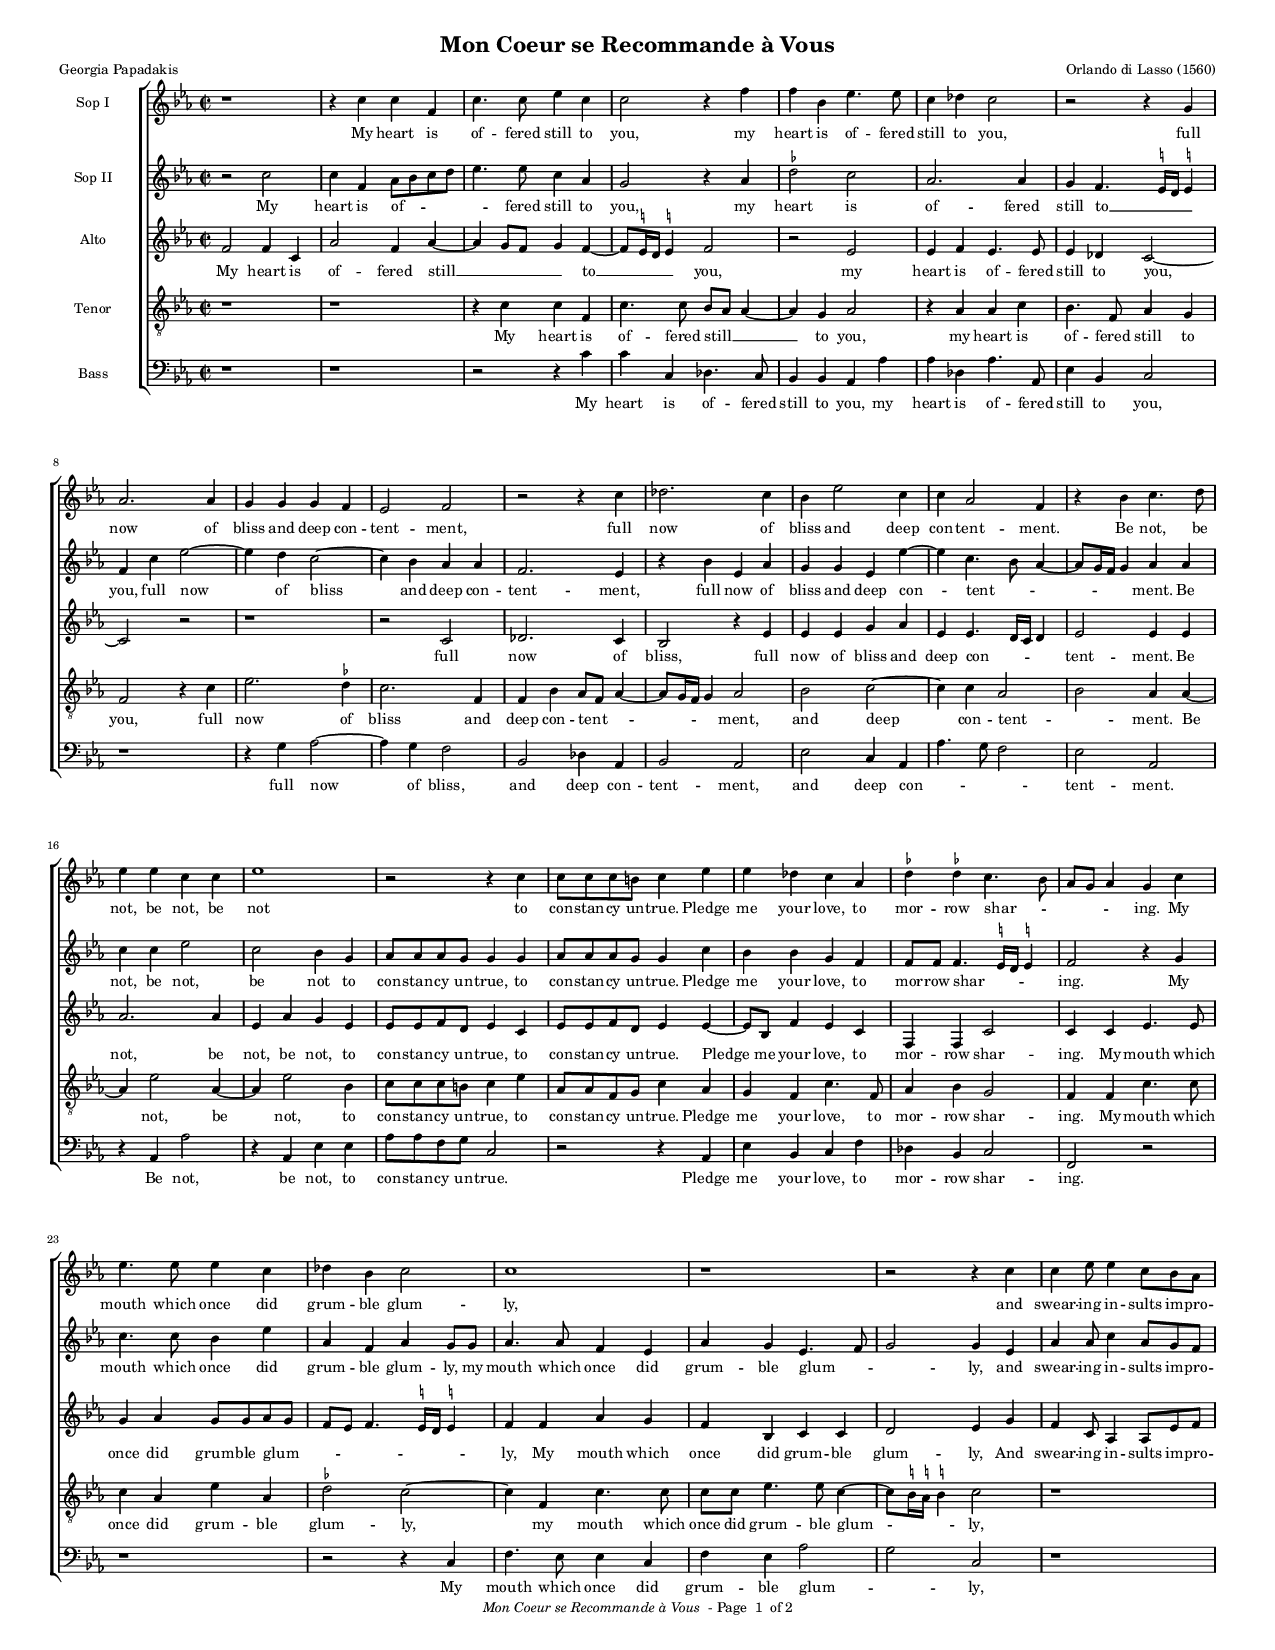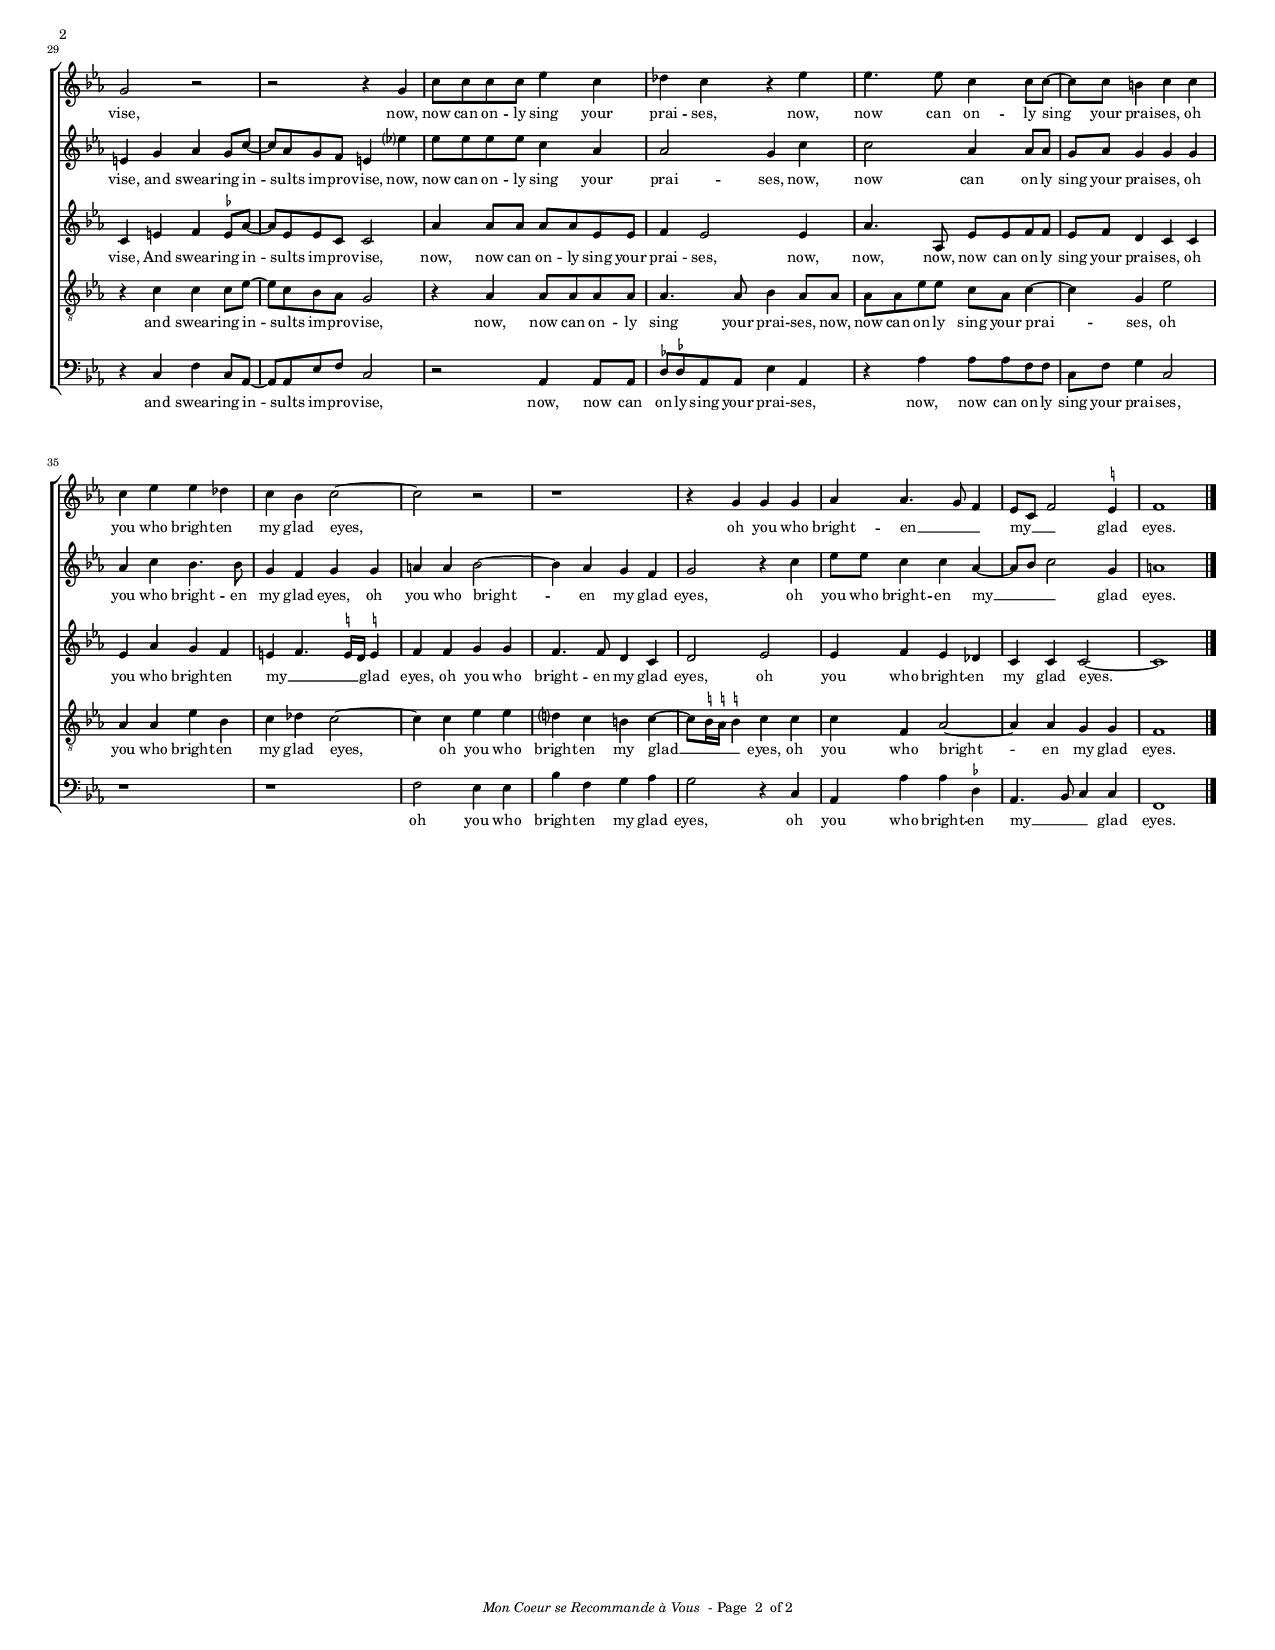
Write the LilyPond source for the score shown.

%{
monCoeur
===================
%}

\paper {
  #(set-paper-size "letter")
  oddFooterMarkup = \markup {
    \fill-line { \line {
      \italic \fromproperty #'header:title
      " - Page "
      \fromproperty #'page:page-number-string
      " of 2"
    } }
  }
  evenFooterMarkup = \oddFooterMarkup
}

\header{
  title = "Mon Coeur se Recommande à Vous"
  composer = "Orlando di Lasso (1560)"
  poet = "Georgia Papadakis"
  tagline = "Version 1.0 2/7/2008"
}

\include "english.ly"

%\autoBeamOff

 #(set-global-staff-size 12)

global = {
	\key ef \major
	%\key f \major
	\time 2/2
	\override Score.BarNumber #'padding = #3
	 
}

sopIMusic = \transpose f ef \relative c''{ \clef treble
	\set Staff.instrumentName = "Sop I"
	%measuress 1-5  
	r1 |  r4 d d g,  | d'4. d8 f4 d  | d2 r4 g  | g c, f4. f8  | 
	%measuress 6-10 
	d4 ef d2 | r2 r4 a  | bf2. bf4  | a a a g  | f2 g  | 
	%measuress 11-15 
	r2 r4 d'4  | ef2. d4 | c f2 d4 | d4 bf2 g4 | r4 c4 d4. e8 | 
	%measuress 16-20 
	f4 f d d | f1 | r2 r4 d4 | d8 d d cs d4 f4 | f ef d bf | | 
	%measuress 21-25 
	\set suggestAccidentals = ##t ef ef! d4. c8 \set suggestAccidentals = ##f | bf a bf4 a d  | f4. f8 f4 d4 | ef c d2 | d1 | 
	%measuress 26-30 
	r1 | r2 r4 d4 | d f8 f4 d8 c bf | a2 r2 | r2 r4 a4 | 
	%measuress 31-35 
	d8 d d d f4 d4 | ef d r4 f | f4. f8 d4 d8 d8 ~ | d d8 cs4 d d | d f f ef | 
	%measuress 36-40 
	d c d2 ~ | d2 r2 | r1 | r4 a4 a a | bf bf4. a8 g4 | | 
	%measuress 41-42 
	f8 d g2 \once \set suggestAccidentals = ##t fs4 | g1 \bar "|."
}

sopIIMusic = \transpose f ef \relative c'' { \clef treble
	\set Staff.instrumentName = "Sop II"
	%measuress 1-5  
	r2 d2  | d4 g, bf8 c d e  | f4. f8 d4 bf  | a2 r4 bf4  | \once \set suggestAccidentals = ##t ef2 d |
	%measuress 6-10 
	bf2. bf4  | a g4. \once \set suggestAccidentals = ##t fs16 e \once \set suggestAccidentals = ##t fs!4 | g d' f2 ~ | f4 e d2 ~ | d4 c bf bf | 
	%measuress 11-15 
	g2. f4 | r4 c' f, bf | a a f f'4 ~  | f4 d4. c8 bf4 ~ | bf8 a16 g a4 bf bf | 
	%measuress 16-20 
	d d f2 | d2 c4 a | bf8 bf bf a a4 a | bf8 bf bf a a4 d	 | c c a g | 
	%measuress 21-25 
	g8 g g4. \set suggestAccidentals = ##t fs16 e fs!4 \set suggestAccidentals = ##f  | g2 r4 a4 | d4. d8 c4 f | bf, g bf a8 a8	 | bf4. bf8 g4 f | 
	%measuress 26-30 
	bf  a f4. g8 | a2 a4 f | bf bf8 d4 bf8 a g | fs4 a bf a8 d8 ~	 | d8 bf a g fs4 f'? |
	%measuress 31-35 
	f8 f f f d4 bf | bf2 a4 d | d2 bf4 bf8 bf | a bf a4 a a | bf d c4. c8 | 
	%measuress 36-40 
	a4 g a a | b b c2 ~ | c4 bf a g | a2 r4 d4 | f8 f d4 d bf ~ | 
	%measuress 41-42 
	bf8 c8 d2 a4  | b1  
		
}
	
altoMusic = \transpose f ef \relative c' { \clef treble
	\set Staff.instrumentName = "Alto"
	%measure 1 - 5  
	g'2 g4 d | bf'2 g4 bf ~ | bf a8 g a4 g4 ~ | g8 \set suggestAccidentals = ##t fs16 e fs!4 \set suggestAccidentals = ##f g2 | r2 f2 | 
	%measure 6-10  
	f4 g f4. f8  | f4 ef d2 ~  | d2 r2 | r1 | r2 d2 | 
	%measure 11-15  
	ef2. d4 | c2 r4 f4 | f f a bf | f f4. e16 d e4 | f2 f4 f | 
	%measure 16-20  
	bf2. bf4 | f4 bf a f | f8 f g e f4 d | f8 f g e f4 f4 ~ | f8 c g'4 f d | 
	%measure 21-25  
	g, g d'2 | d4 d f4. f8 | a4 bf a8 a bf a | g f g4. \set suggestAccidentals = ##t fs16 e fs!4 \set suggestAccidentals = ##f  | g4 g bf a  | 
	%measure 26-30  
	g c, d d  | e2 f4 a | g d8 bf4 bf8 f' g | d4 fs g \once \set suggestAccidentals = ##t f!8 bf8 ~  | bf8 f f d d2 | 
	%measure 31-35  
	bf'4 bf8 bf bf bf f f | g4 f2 f4 | bf4. bf,8 f' f g g | f g e4 d d | f4 bf a g | 
	%measure 36-40  
	fs g4. \set suggestAccidentals = ##t fs!16 e fs!4 \set suggestAccidentals = ##f  | g4 g a a | g4. g8 e4 d | e2 f2 | f4 g f ef | 
	%measure 41-42  
	d d d2 ~ | d1  
}

tenorMusic = \transpose f ef \relative c' { \clef "G_8"
	\set Staff.instrumentName = "Tenor"
	%measure 1-5
	r1 | r1 | r4 d4 d g, | d'4. d8 c bf bf4 ~ | bf4 a bf2 | 
	%measure 6-10  
	r4 bf4 bf d | c4. g8 bf4 a | g2 r4 d'4 | f2. \once \set suggestAccidentals = ##t ef4 | d2. g,4 | 
	%measure 11-15  
	g c bf8 g bf4 ~ | bf8 a16 g a4 bf2 | c2 d2 ~ | d4 d4 bf2 | c2 bf4 bf ~ | 
	%measure 16-20  
	bf f'2  bf,4 ~ | bf f'2 c4 | d8 d d cs d4 f | bf,8 bf g a d4 bf | a g d'4. g,8 | 
	%measure 21-25  
	bf4 c a2 | g4 g d'4. d8 | d4 bf f' bf,  | \once \set suggestAccidentals = ##t ef2 d2 ~ | d4 g,4 d'4. d8 | 
	%measure 26-30  
	d d f4. f8 d4 ~ | d8 \set suggestAccidentals = ##t cs16 b! cs!4 d2 \set suggestAccidentals = ##f  | r1 | r4 d4 d d8 f8 ~ | f8 d c bf a2 | 
	%measure 31-35  
	r4 bf4 bf8 bf bf bf | bf4. bf8 c4 bf8 bf8 | bf bf f' f d bf d4 ~ | d4 a4 f'2 | bf,4 bf f' c  | 
	%measure 36-40  
	d ef d2 ~ | d4 d f f  | e? d cs d ~ | d8 \set suggestAccidentals = ##t cs16 b! cs!4 \set suggestAccidentals = ##f d d | d g, bf2 ~ | 
	%measure 41-42  
	bf4 bf a a  | g1  
}

bassMusic = \transpose f ef \relative c' { \clef bass
	\set Staff.instrumentName = "Bass"
	%measure 1-5
	r1 | r1 | r2 r4 d4 | d d, ef4. d8 | c4 c bf bf' | 
	%measure 5-10  
	bf ef, bf'4. bf,8 | f'4 c d2 | r1 | r4 a'4 bf2 ~ | bf4 a g2 | 
	%measure 11-15  
	c,2 ef4 bf | c2 bf2  | f'2 d4 bf | bf'4. a8 g2 | f2 bf, | 
	%measure 16-20  
	r4 bf4 bf'2 | r4 bf,4 f' f | bf8 bf g a d,2 | r2 r4 bf4 | f'4 c4 d g | 
	%measure 21-25  
	ef c d2 | g,2 r2 | r1 | r2 r4 d'4 | g4. f8 f4 d | 
	%measure 26-30  
	g f bf2 | a2 d,2 | r1 | r4 d4 g d8 bf8 ~ | bf8 bf f' g d2 | 
	%measure 31-35			 | 
	r2 bf4 bf8 bf | \set suggestAccidentals = ##t ef8 ef! \set suggestAccidentals = ##f bf bf f'4 bf, | r4 bf'4 bf8 bf g g  | d g a4 d,2 | r1 | 
	%measure 36-40  
	r1 | g2 f4 f | c' g a bf | a2 r4 d,4 | bf4 bf' bf \once \set suggestAccidentals = ##t ef, | 
	%measure 41-42  
	bf4. c8 d4 d | g,1  
}

sopIWords = \lyricmode {
	My heart is of -- fered still to you,
	my heart is of -- fered still to you,
	full now of bliss and deep con -- tent -- ment,
	full now of bliss and deep con -- tent -- ment.
	Be not, be not, be not, be not
	to con -- stan -- cy un -- true.
	Pledge me your love, to mor -- row shar -- _ _ _ _ ing.
	My mouth which once did grum -- ble glum -- ly,
	and swear -- ing in -- sults im -- pro -- vise,
	now, now can on -- ly sing your prai -- ses,
	now, now can on -- ly sing your prai -- ses,
	oh you who bright -- en my glad eyes,
	oh you who bright -- en __ _ _ my __ _ _ glad eyes.
}
sopIIWords = \lyricmode {
	My heart is of -- _ _ _ _ fered still to you,
	my heart is of -- fered still to __ _ _ _ you,
	full now of bliss and deep con -- tent -- ment,
	full now of bliss and deep con -- tent -- _ _ _ _ _ ment.
	Be not, be not, be not
	to con -- stan -- cy un -- true,
	to con -- stan -- cy un -- true.
	Pledge me your love, to mor -- row shar -- _ _ _ ing.
	My mouth which once did grum -- ble glum -- ly,
	my mouth which once did grum -- ble glum -- _ _ ly,
	and swear -- ing in -- sults im -- pro -- vise,
	and swear -- ing in -- sults im -- pro -- vise,
	now, now can on -- ly sing your prai -- ses,
	now, now can on -- ly sing your prai -- ses,
	oh you who bright -- en my glad eyes,
	oh you who bright -- en my glad eyes,
	oh you who bright -- en my __ _ _ glad eyes.
}
altoWords = \lyricmode {
	My heart is of -- fered still __ _ _ _ to __ _ _ _ you,
	my heart is of -- fered still to you,
	full now of bliss,
	full now of bliss and deep con -- _ _ _ tent -- ment.
	Be not, be not, be not, 
	to con -- stan -- cy un -- true,
	to con -- stan -- cy un -- true.
	Pledge me your love, to mor -- row shar -- ing.
	My mouth which once did grum -- ble glum -- _ _ _ _ _ _ _ ly,
	My mouth which once did grum -- ble glum -- ly,
	And swear -- ing in -- sults im -- pro -- vise,
	And swear -- ing in -- sults im -- pro -- vise,
	now, now can on -- ly sing your prai -- ses,
	now, now, now, now can on -- ly sing your prai -- ses,
	oh you who bright -- en my __ _ _ _ glad eyes,
	oh you who bright -- en my glad eyes,
	oh you who bright -- en my glad eyes.

}
tenorWords = \lyricmode {
	My heart is of -- fered still __ _ _ to you,
	my heart is of -- fered still to you,
	full now of bliss and deep con -- tent -- _ _ _ _ _ ment,
	and deep con -- tent -- _ ment.
	Be not, be not,
	to con -- stan -- cy un -- true,
	to con -- stan -- cy un -- true.
	Pledge me your love, to mor -- row shar -- ing.
	My mouth which once did grum -- ble glum -- ly,
	my mouth which once did grum -- ble glum -- _ _ _ ly,
	and swear -- ing in -- sults im -- pro -- vise,
	now, now can on -- ly sing your prai -- ses,
	now, now can on -- ly sing your prai -- ses,
	oh you who bright -- en my glad eyes,
	oh you who bright -- en my glad __ _ _ _ eyes,
	oh you who bright -- en my glad eyes.

}
bassWords = \lyricmode {
	My heart is of -- fered still to you,
	my heart is of -- fered still to you,
	full now of bliss, and deep con -- tent -- ment,
	and deep con -- _ _ _ tent -- ment.
	Be not, be not,
	to con -- stan -- cy un -- true.
	Pledge me your love, to mor -- row shar -- ing.
	My mouth which once did grum -- ble glum -- _ ly,
	and swear -- ing in -- sults im -- pro -- vise,
	now, now can on -- ly sing your prai -- ses,
	now, now can on -- ly sing your prai -- ses,
	oh you who bright -- en my glad eyes,
	oh you who bright -- en my __ _ _ glad eyes.

}
sopIsolf = \lyricmode {
La La Re La La Do La La Re Re So Do Do La Te La Mi Fa Fa Mi Mi Mi Re Do Re La Te La So Do La La Fa Re So La Ti Do Do La La Do La La La La Si La Do Do Te La Fa Te Te La So Fa Mi Fa Mi La Do Do Do La Te So La La La La Do Do La So Fa Mi Mi La La La La Do La Te La Do Do Do La La La La Si La La La Do Do Te La So La Mi Mi Mi Fa Fa Mi Re Do La Re Di Re }

sopIIsolf = \lyricmode{
La La Re Fa So La Ti Do Do La Fa Mi Fa Te La Fa Fa Mi Re Di Ti Di Re La Do Ti La So Fa Fa Re Do So Do Fa Mi Mi Do Do La So Fa Mi Re Mi Fa Fa La La Do La So Mi Fa Fa Fa Mi Mi Mi Fa Fa Fa Mi Mi La So So Mi Re Re Re Re Di Ti Di Re Mi La La So Do Fa Re Fa Mi Mi Fa Fa Re Do Fa Mi Do Re Mi Mi Do Fa Fa La Fa Mi Re Di Mi Fa Mi La Fa Mi Re Di Do Do Do Do Do La Fa Fa Mi La La Fa Fa Fa Mi Fa Mi Mi Mi Fa La So So Mi Re Mi Mi Fi Fi So Fa Mi Re Mi La Do Do La La Fa So La Mi Fi 
}

altosolf = \lyricmode{
Re Re La Fa Re Fa Mi Re Mi Re Di Ti Di Re Do Do Re Do Do Do Te La La Te La So Do Do Do Mi Fa Do Do Ti La Ti Do Do Do Fa Fa Do Fa Mi Do Do Do Re Ti Do La Do Do Re Ti Do Do So Re Do La Re Re La La La Do Do Mi Fa Mi Mi Fa Mi Re Do Re Di Ti Di Re Re Fa Mi Re So La La Ti Do Mi Re La Fa Fa Do Re La Di Re Do Fa Do Do La La Fa Fa Fa Fa Fa Do Do Re Do Do Fa Fa Do Do Re Re Do Re Ti La La Do Fa Mi Re Di Re Di Ti Di Re Re Mi Mi Re Re Ti La Ti Do Do Re Do Te La La La
}

tenorsolf = \lyricmode{
La La Re La La So Fa Fa Mi Fa Fa Fa La So Re Fa Mi Re La Do Te La Re Re So Fa Re Fa Mi Re Mi Fa So La La Fa So Fa Fa Do Fa Do So La La La Si La Do Fa Fa Re Mi La Fa Mi Re La Re Fa So Mi Re Re La La La Fa Do Fa Te La Re La La La La Do Do La Si Fi Si La La La La Do La So Fa Mi Fa Fa Fa Fa Fa Fa Fa So Fa Fa Fa Fa Do Do La Fa La Mi Do Fa Fa Do So La Te La La Do Do Ti La Si La Si Fi Si La La La Re Fa Fa Mi Mi Re 
}

basssolf = \lyricmode{
La La La Te La So So Fa Fa Fa Te Fa Fa Do So La Mi Fa Mi Re So Te Fa So Fa Do La Fa Fa Mi Re Do Fa Fa Fa Fa Do Do Fa Fa Re Mi La Fa Do So La Re Te So La Re La Re Do Do La Re Do Fa Mi La La Re La Fa Fa Do Re La Fa Fa Fa Te Te Fa Fa Do Fa Fa Fa Fa Re Re La Re Mi La Re Do Do So Re Mi Fa Mi La Fa Fa Fa Te Fa So La La Re 
}

\score{
<<
	\new ChoirStaff 
		<<
		\context Staff = sopI <<
		\new Voice = "sopIMusic" { \global \sopIMusic }
	>>
		\context Lyrics = sopILyrics { s1 } 

		\context Staff = sopII <<
		\new Voice = "sopIIMusic" { \global \sopIIMusic }
	>>
		\context Lyrics = sopIILyrics { s1 } 

		\context Staff = alto <<
		\new Voice = "altoMusic" { \global \altoMusic }
	>>
		\context Lyrics = altoLyrics { s1 } 

		\context Staff = tenor <<
		\new Voice = "tenorMusic" { \global \tenorMusic }
	>>
		\context Lyrics = tenorLyrics { s1 } 

		\context Staff = bass <<
		\new Voice = "bassMusic" { \global \bassMusic }
	>>
		\context Lyrics = bassLyrics { s1 } 
		>>

		  \lyricsto "sopIMusic" \context Lyrics = sopILyrics \sopIWords 
		  \lyricsto "sopIIMusic" \context Lyrics = sopIILyrics \sopIIWords 
		  \lyricsto "altoMusic" \context Lyrics = altoLyrics \altoWords 
		  \lyricsto "tenorMusic" \context Lyrics = tenorLyrics \tenorWords 
		  \lyricsto "bassMusic" \context Lyrics = bassLyrics \bassWords 

>>

 \layout {}
}


\version "2.10.0"  % necessary for upgrading to future LilyPond versions.
